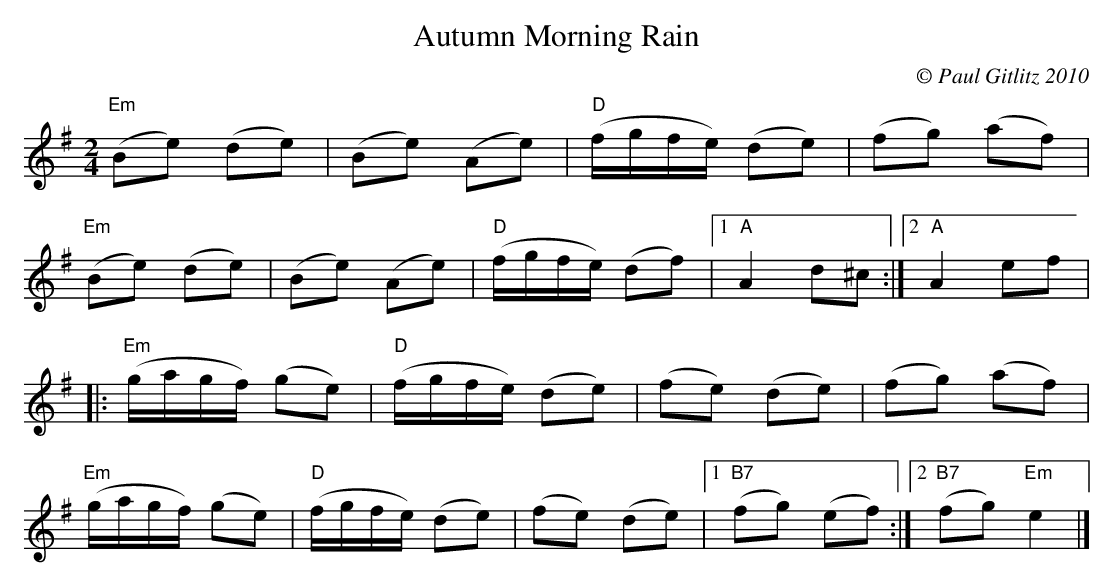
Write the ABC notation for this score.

X:1
T:Autumn Morning Rain
M:2/4
L:1/8
C:© Paul Gitlitz 2010
K:Em
"Em"(Be) (de)|(Be) (Ae)|"D"(f/g/f/e/) (de)|(fg) (af)|!
"Em"(Be) (de)|(Be) (Ae)|"D"(f/g/f/e/) (df)|1"A"A2 d^c:|2"A"A2ef|!
|:"Em"(g/a/g/f/) (ge)|"D"(f/g/f/e/) (de)|(fe) (de)|(fg) (af)|!
"Em"(g/a/g/f/) (ge)|"D"(f/g/f/e/) (de)|(fe) (de)|1"B7"(fg) (ef):|2"B7"(fg) "Em"e2|]
